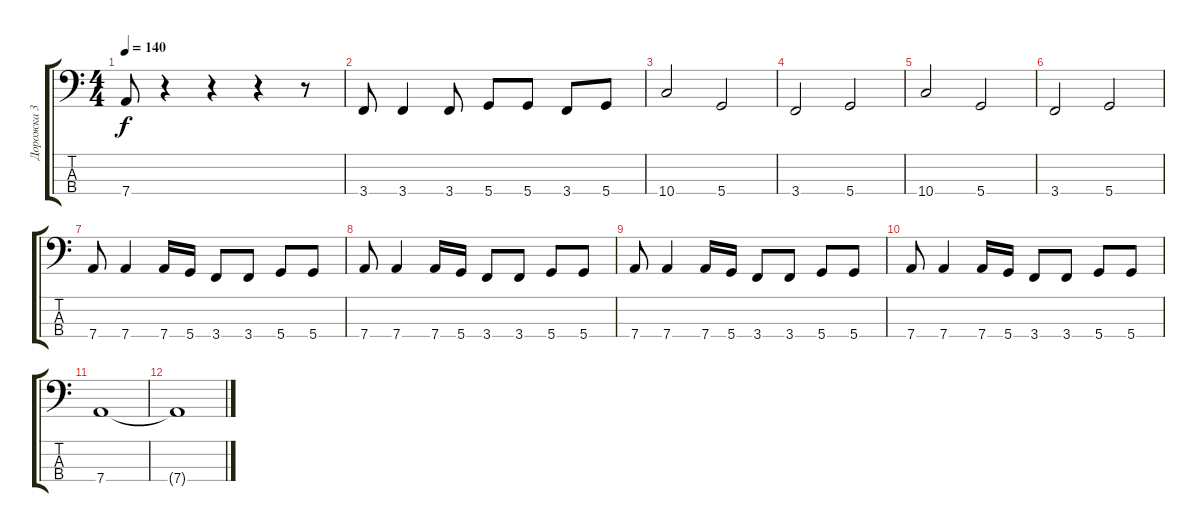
\track ("Дорожка 3" "Дорожка 3") {instrument electricbassfinger}
\staff {score tabs}
\tuning (G2 D2 A1 D1) {hide}
\ts (4 4)
\tempo 140
\clef f4
\ks c
7.4.8{dy f} r.4 r.4 r.4 r.8 |
3.4.8 3.4.4 3.4.8 5.4.8 5.4.8 3.4.8 5.4.8 |
10.4.2 5.4.2 |
3.4.2 5.4.2 |
10.4.2 5.4.2 |
3.4.2 5.4.2 |
7.4.8 7.4.4 7.4.16 5.4.16 3.4.8 3.4.8 5.4.8 5.4.8 |
7.4.8 7.4.4 7.4.16 5.4.16 3.4.8 3.4.8 5.4.8 5.4.8 |
7.4.8 7.4.4 7.4.16 5.4.16 3.4.8 3.4.8 5.4.8 5.4.8 |
7.4.8 7.4.4 7.4.16 5.4.16 3.4.8 3.4.8 5.4.8 5.4.8 |
7.4.1 |
7.4{t}.1
